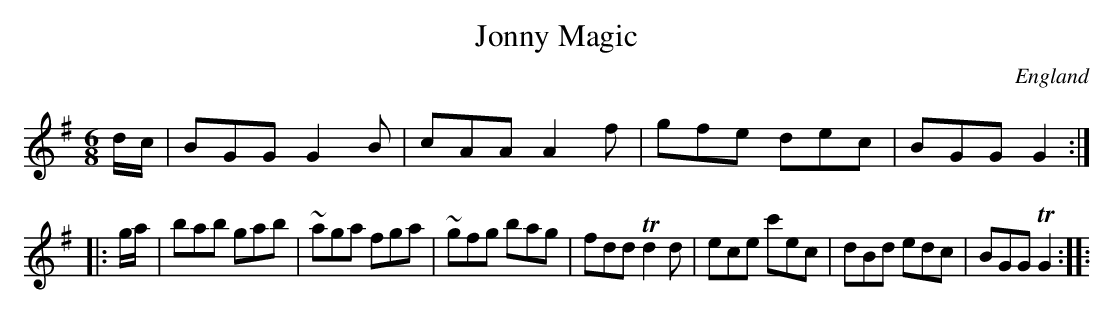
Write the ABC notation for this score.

X:1
T:Jonny Magic
L:1/8
M:6/8
O:England
K:G major
d/c/ | \
BGG G2B | cAA A2f | gfe dec | BGG G2 ::
g/a/ | \
bab  gab | ~aga fga | ~gfg bag | fdd Td2d | \
ece c'ec | dBd  edc | BGG TG2 ::
